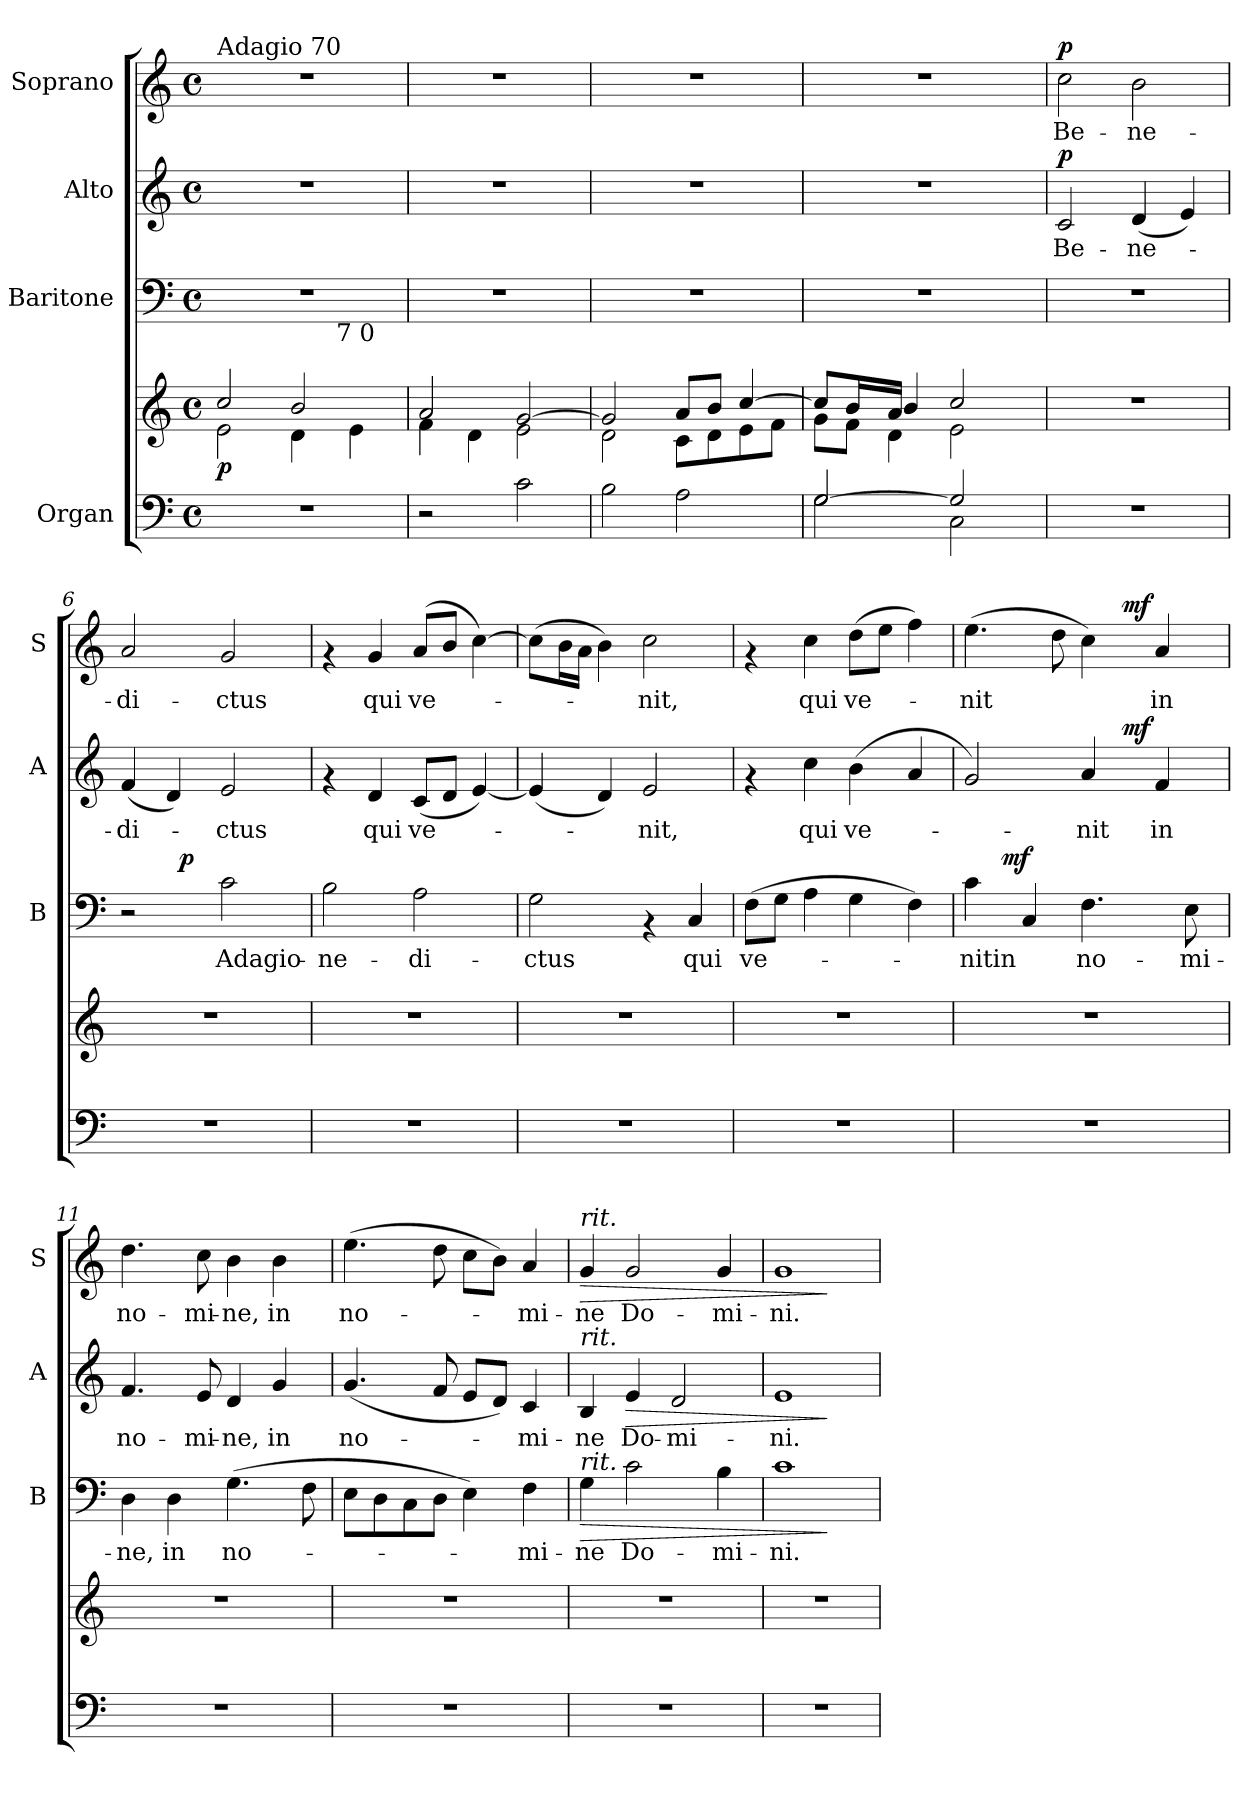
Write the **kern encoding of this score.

**kern	**kern	**dynam	**kern	**text	**dynam	**kern	**text	**dynam	**kern	**text	**dynam
*part4	*part4	*part4	*part3	*part3	*part3	*part2	*part2	*part2	*part1	*part1	*part1
*staff5	*staff4	*staff4/5	*staff3	*staff3	*staff3	*staff2	*staff2	*staff2	*staff1	*staff1	*staff1
*I"Organ	*	*	*I"Baritone	*	*	*I"Alto	*	*	*I"Soprano	*	*
*	*	*	*I'B	*	*	*I'A	*	*	*I'S	*	*
*clefF4	*clefG2	*	*clefF4	*	*	*clefG2	*	*	*clefG2	*	*
*k[]	*k[]	*	*k[]	*	*	*k[]	*	*	*k[]	*	*
*C:	*C:	*	*C:	*	*	*C:	*	*	*C:	*	*
*M4/4	*M4/4	*	*M4/4	*	*	*M4/4	*	*	*M4/4	*	*
*met(c)	*met(c)	*	*met(c)	*	*	*met(c)	*	*	*met(c)	*	*
=1	=1	=1	=1	=1	=1	=1	=1	=1	=1	=1	=1
*	*^	*	*	*	*	*	*	*	*	*	*
!	!	!	!	!	!	!	!	!	!	!LO:TX:a:t=Adagio 70	!	!
!	!	!	!LO:DY:b	!	!	!	!	!	!	!	!	!
*	*	*	*	*^	*	*	*	*	*	*	*	*
1r	2cc/	2e\	p	1r	2ryy	.	.	1r	.	.	1r	.	.
.	2b/	4d\	.	.	8..ryy	.	.	.	.	.	.	.	.
!	!	!	!	!	!LO:TX:b:t=7 0	!	!	!	!	!	!	!	!
.	.	.	.	.	4ryy	.	.	.	.	.	.	.	.
.	.	4e\	.	.	.	.	.	.	.	.	.	.	.
.	.	.	.	.	32ryy	.	.	.	.	.	.	.	.
*	*	*	*	*v	*v	*	*	*	*	*	*	*	*
=2	=2	=2	=2	=2	=2	=2	=2	=2	=2	=2	=2	=2
2r	2a/	4f\	.	1r	.	.	1r	.	.	1r	.	.
.	.	4d\	.	.	.	.	.	.	.	.	.	.
2c\	[>2g/	2e\	.	.	.	.	.	.	.	.	.	.
=3	=3	=3	=3	=3	=3	=3	=3	=3	=3	=3	=3	=3
2B\	2g/]	2d\	.	1r	.	.	1r	.	.	1r	.	.
2A\	8a/L	8c\L	.	.	.	.	.	.	.	.	.	.
.	8b/J	8d\	.	.	.	.	.	.	.	.	.	.
.	[>4cc/	8e\	.	.	.	.	.	.	.	.	.	.
.	.	8f\J	.	.	.	.	.	.	.	.	.	.
=4	=4	=4	=4	=4	=4	=4	=4	=4	=4	=4	=4	=4
*^	*	*^	*	*	*	*	*	*	*	*	*	*
[>2G/	2G\	8cc/L]	8g\L	4ryy	.	1r	.	.	1r	.	.	1r	.	.
.	.	16b/L	8f\J	.	.	.	.	.	.	.	.	.	.	.
.	.	16ryy	.	.	.	.	.	.	.	.	.	.	.	.
.	.	16a/JJ	4d\	4b/	.	.	.	.	.	.	.	.	.	.
.	.	2ryy	.	.	.	.	.	.	.	.	.	.	.	.
2G/]	2C\	.	2e\	2cc/	.	.	.	.	.	.	.	.	.	.
.	.	8.ryy	.	.	.	.	.	.	.	.	.	.	.	.
*v	*v	*	*	*	*	*	*	*	*	*	*	*	*	*
*	*v	*v	*v	*	*	*	*	*	*	*	*	*	*
=5	=5	=5	=5	=5	=5	=5	=5	=5	=5	=5	=5
!	!	!	!	!	!	!	!LO:LY:b	!LO:DY:a	!	!LO:LY:b	!LO:DY:a
1r	1r	.	1r	.	.	2c/	Be-	p	2cc\	Be-	p
!	!	!	!	!	!	!	!LO:LY:b	!	!	!LO:LY:b	!
.	.	.	.	.	.	(<4d/	-ne-	.	2b\	-ne-	.
.	.	.	.	.	.	4e/)	.	.	.	.	.
=6	=6	=6	=6	=6	=6	=6	=6	=6	=6	=6	=6
!	!	!	!	!	!	!	!LO:LY:b	!	!	!LO:LY:b	!
*	*	*	*^	*	*	*	*	*	*	*	*
1r	1r	.	2r	4ryy	.	.	(<4f/	-di-	.	2a/	-di-	.
.	.	.	.	32ryy	.	.	4d/)	.	.	.	.	.
!	!	!	!	!	!	!LO:DY:a	!	!	!	!	!	!
.	.	.	.	2ryy	.	p	.	.	.	.	.	.
!	!	!	!	!	!LO:LY:b:rj	!	!	!LO:LY:b	!	!	!LO:LY:b	!
.	.	.	2c\	.	Adagio-	.	2e/	-ctus	.	2g/	-ctus	.
.	.	.	.	8..ryy	.	.	.	.	.	.	.	.
=7	=7	=7	=7	=7	=7	=7	=7	=7	=7	=7	=7	=7
!	!	!	!	!	!LO:LY:b:rj	!	!	!	!	!	!	!
*	*	*	*v	*v	*	*	*	*	*	*	*	*
1r	1r	.	2B\	-ne-	.	4rf	.	.	4rf	.	.
!	!	!	!	!	!	!	!LO:LY:b	!	!	!LO:LY:b	!
.	.	.	.	.	.	4d/	qui	.	4g/	qui	.
!	!	!	!	!LO:LY:b:rj	!	!	!LO:LY:b	!	!	!LO:LY:b	!
.	.	.	2A\	-di-	.	(<8c/L	ve-	.	(>8a/L	ve-	.
.	.	.	.	.	.	8d/J	.	.	8b/J	.	.
.	.	.	.	.	.	[<4e/)	.	.	[<4cc\)	.	.
!!LO:LB:g=z
=8	=8	=8	=8	=8	=8	=8	=8	=8	=8	=8	=8
!	!	!	!	!LO:LY:b:rj	!	!	!	!	!	!	!
1r	1r	.	2G\	-ctus	.	(<4e/]	.	.	(>8cc\L]	.	.
.	.	.	.	.	.	.	.	.	16b\L	.	.
.	.	.	.	.	.	.	.	.	16a\JJ	.	.
.	.	.	.	.	.	4d/)	.	.	4b\)	.	.
!	!	!	!	!	!	!	!LO:LY:b	!	!	!LO:LY:b	!
.	.	.	4rAA	.	.	2e/	-nit,	.	2cc\	-nit,	.
!	!	!	!	!LO:LY:b:rj	!	!	!	!	!	!	!
.	.	.	4C/	qui	.	.	.	.	.	.	.
=9	=9	=9	=9	=9	=9	=9	=9	=9	=9	=9	=9
!	!	!	!	!LO:LY:b:rj	!	!	!	!	!	!	!
1r	1r	.	(>8F\L	ve-	.	4rf	.	.	4rf	.	.
.	.	.	8G\J	.	.	.	.	.	.	.	.
!	!	!	!	!	!	!	!LO:LY:b	!	!	!LO:LY:b	!
.	.	.	4A\	.	.	4cc\	qui	.	4cc\	qui	.
!	!	!	!	!	!	!	!LO:LY:b	!	!	!LO:LY:b	!
.	.	.	4G\	.	.	(>4b\	ve-	.	(>8dd\L	ve-	.
.	.	.	.	.	.	.	.	.	8ee\J	.	.
.	.	.	4F\)	.	.	4a/	.	.	4ff\)	.	.
=10	=10	=10	=10	=10	=10	=10	=10	=10	=10	=10	=10
!	!	!	!	!LO:LY:b:rj	!	!	!	!	!	!LO:LY:b	!
*	*	*	*^	*	*	*^	*	*	*^	*	*
1r	1r	.	4c\	8.ryy	-nitin	.	2g/)	2ryy	.	.	(>4.ee\	2ryy	-nit	.
!	!	!	!	!	!	!LO:DY:a	!	!	!	!	!	!	!	!
.	.	.	.	2ryy	.	mf	.	.	.	.	.	.	.	.
.	.	.	4C/	.	.	.	.	.	.	.	.	.	.	.
.	.	.	.	.	.	.	.	.	.	.	8dd\	.	.	.
!	!	!	!	!	!LO:LY:b:rj	!	!	!	!LO:LY:b	!	!	!	!	!
.	.	.	4.F\	.	no-	.	4a/	8ryy	-nit	.	4cc\)	8ryy	.	.
.	.	.	.	.	.	.	.	32ryy	.	.	.	32ryy	.	.
!	!	!	!	!	!	!	!	!	!	!LO:DY:a	!	!	!	!LO:DY:a
.	.	.	.	.	.	.	.	4ryy	.	mf	.	4ryy	.	mf
.	.	.	.	4ryy	.	.	.	.	.	.	.	.	.	.
!	!	!	!	!	!	!	!	!	!LO:LY:b	!	!	!	!LO:LY:b	!
.	.	.	.	.	.	.	4f/	.	in	.	4a/	.	in	.
!	!	!	!	!	!LO:LY:b:rj	!	!	!	!	!	!	!	!	!
.	.	.	8E\	.	-mi-	.	.	.	.	.	.	.	.	.
.	.	.	.	.	.	.	.	16.ryy	.	.	.	16.ryy	.	.
.	.	.	.	16ryy	.	.	.	.	.	.	.	.	.	.
=11	=11	=11	=11	=11	=11	=11	=11	=11	=11	=11	=11	=11	=11	=11
!	!	!	!	!	!LO:LY:b:rj	!	!	!	!LO:LY:b	!	!	!	!LO:LY:b	!
*	*	*	*v	*v	*	*	*	*	*	*	*v	*v	*	*
*	*	*	*	*	*	*v	*v	*	*	*	*	*
1r	1r	.	4D\	-ne,	.	4.f/	no-	.	4.dd\	no-	.
!	!	!	!	!LO:LY:b:rj	!	!	!	!	!	!	!
.	.	.	4D\	in	.	.	.	.	.	.	.
!	!	!	!	!	!	!	!LO:LY:b	!	!	!LO:LY:b	!
.	.	.	.	.	.	8e/	-mi-	.	8cc\	-mi-	.
!	!	!	!	!LO:LY:b:rj	!	!	!LO:LY:b	!	!	!LO:LY:b	!
.	.	.	(>4.G\	no-	.	4d/	-ne,	.	4b\	-ne,	.
!	!	!	!	!	!	!	!LO:LY:b	!	!	!LO:LY:b	!
.	.	.	.	.	.	4g/	in	.	4b\	in	.
.	.	.	8F\	.	.	.	.	.	.	.	.
=12	=12	=12	=12	=12	=12	=12	=12	=12	=12	=12	=12
!	!	!	!	!	!	!	!LO:LY:b	!	!	!LO:LY:b	!
1r	1r	.	8E\L	.	.	(<4.g/	no-	.	(>4.ee\	no-	.
.	.	.	8D\	.	.	.	.	.	.	.	.
.	.	.	8C\	.	.	.	.	.	.	.	.
.	.	.	8D\J	.	.	8f/	.	.	8dd\	.	.
.	.	.	4E\)	.	.	8e/L	.	.	8cc\L	.	.
.	.	.	.	.	.	8d/J)	.	.	8b\J)	.	.
!	!	!	!	!LO:LY:b:rj	!	!	!LO:LY:b	!	!	!LO:LY:b	!
.	.	.	4F\	-mi-	.	4c/	-mi-	.	4a/	-mi-	.
=13	=13	=13	=13	=13	=13	=13	=13	=13	=13	=13	=13
!	!	!	!	!	!	!	!	!	!LO:TX:a:i:t=rit.	!	!
!	!	!	!	!	!	!LO:TX:a:i:t=rit.	!	!	!	!	!
!	!	!	!LO:TX:a:i:t=rit.	!	!	!	!	!	!	!	!
!	!	!	!	!LO:LY:b:rj	!LO:HP:b	!	!LO:LY:b	!	!	!LO:LY:b	!LO:HP:b
1r	1r	.	4G\	-ne	>	4B/	-ne	.	4g/	-ne	>
!	!	!	!	!LO:LY:b:rj	!	!	!LO:LY:b	!LO:HP:b	!	!LO:LY:b	!
.	.	.	2c\	Do-	.	4e/	Do-	>	2g/	Do-	.
!	!	!	!	!	!	!	!LO:LY:b	!	!	!	!
.	.	.	.	.	.	2d/	-mi-	.	.	.	.
!	!	!	!	!LO:LY:b:rj	!	!	!	!	!	!LO:LY:b	!
.	.	.	4B\	-mi-	.	.	.	.	4g/	-mi-	.
=14	=14	=14	=14	=14	=14	=14	=14	=14	=14	=14	=14
!	!	!	!	!LO:LY:b:rj	!	!	!LO:LY:b	!	!	!LO:LY:b	!
1r	1r	.	1c	-ni.	.	1e	-ni.	.	1g	-ni.	.
.	.	.	.	.	]	.	.	]	.	.	]
=	=	=	=	=	=	=	=	=	=	=	=
*-	*-	*-	*-	*-	*-	*-	*-	*-	*-	*-	*-
